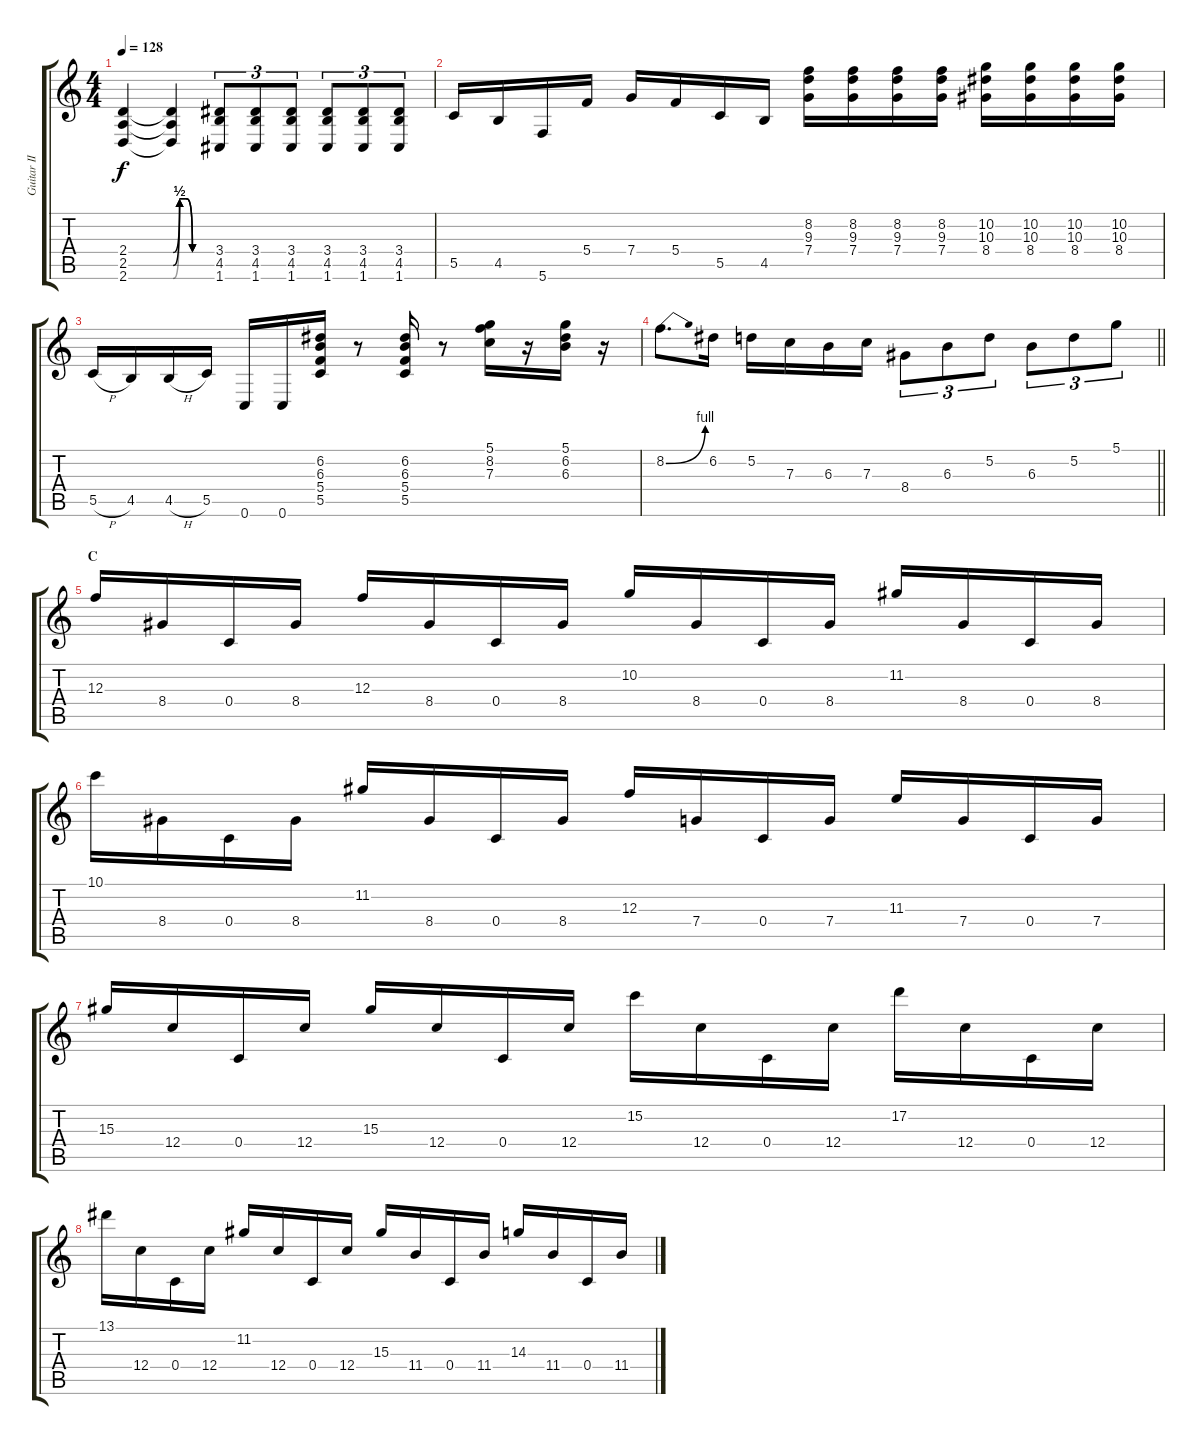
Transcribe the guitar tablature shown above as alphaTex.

\track ("Guitar II" "Guitar II") {instrument distortionguitar}
\staff {score tabs}
\tuning (D4 A3 F3 C3 G2 C2) {hide}
\ts (4 4)
\tempo 128
\clef g2
\ks c
(2.4 2.5 2.6).4{dy f} (2.4{be (custom 0 0 10 2 20 2 30 0 60 0) t} 2.5{be (custom 0 0 10 2 20 2 30 0 60 0) t} 2.6{be (custom 0 0 10 2 20 2 30 0 60 0) t}).4 (3.4 4.5 1.6).8{tu (3 2)} (3.4 4.5 1.6).8{tu (3 2)} (3.4 4.5 1.6).8{tu (3 2)} (3.4 4.5 1.6).8{tu (3 2)} (3.4 4.5 1.6).8{tu (3 2)} (3.4 4.5 1.6).8{tu (3 2)} |
5.5.16 4.5.16 5.6.16 5.4.16 7.4.16 5.4.16 5.5.16 4.5.16 (8.2 9.3 7.4).16 (8.2 9.3 7.4).16 (8.2 9.3 7.4).16 (8.2 9.3 7.4).16 (10.2 10.3 8.4).16 (10.2 10.3 8.4).16 (10.2 10.3 8.4).16 (10.2 10.3 8.4).16 |
5.5{h}.16 4.5.16 4.5{h}.16 5.5.16 0.6.16 0.6.16 (6.2 6.3 5.4 5.5).16 r.8 (6.2 6.3 5.4 5.5).16 r.8 (5.1 8.2 7.3).16 r.16 (5.1 6.2 6.3).16 r.16 |
\barLineRight lightlight
8.2{be (bend 0 0 60 4)}.8{d} 6.2.16 5.2.16 7.3.16 6.3.16 7.3.16 8.4.8{tu (3 2)} 6.3.8{tu (3 2)} 5.2.8{tu (3 2)} 6.3.8{tu (3 2)} 5.2.8{tu (3 2)} 5.1.8{tu (3 2)} |
\section ("" "C")
12.3.16 8.4.16 0.4.16 8.4.16 12.3.16 8.4.16 0.4.16 8.4.16 10.2.16 8.4.16 0.4.16 8.4.16 11.2.16 8.4.16 0.4.16 8.4.16 |
10.1.16 8.4.16 0.4.16 8.4.16 11.2.16 8.4.16 0.4.16 8.4.16 12.3.16 7.4.16 0.4.16 7.4.16 11.3.16 7.4.16 0.4.16 7.4.16 |
15.3.16 12.4.16 0.4.16 12.4.16 15.3.16 12.4.16 0.4.16 12.4.16 15.2.16 12.4.16 0.4.16 12.4.16 17.2.16 12.4.16 0.4.16 12.4.16 |
13.1.16 12.4.16 0.4.16 12.4.16 11.2.16 12.4.16 0.4.16 12.4.16 15.3.16 11.4.16 0.4.16 11.4.16 14.3.16 11.4.16 0.4.16 11.4.16
